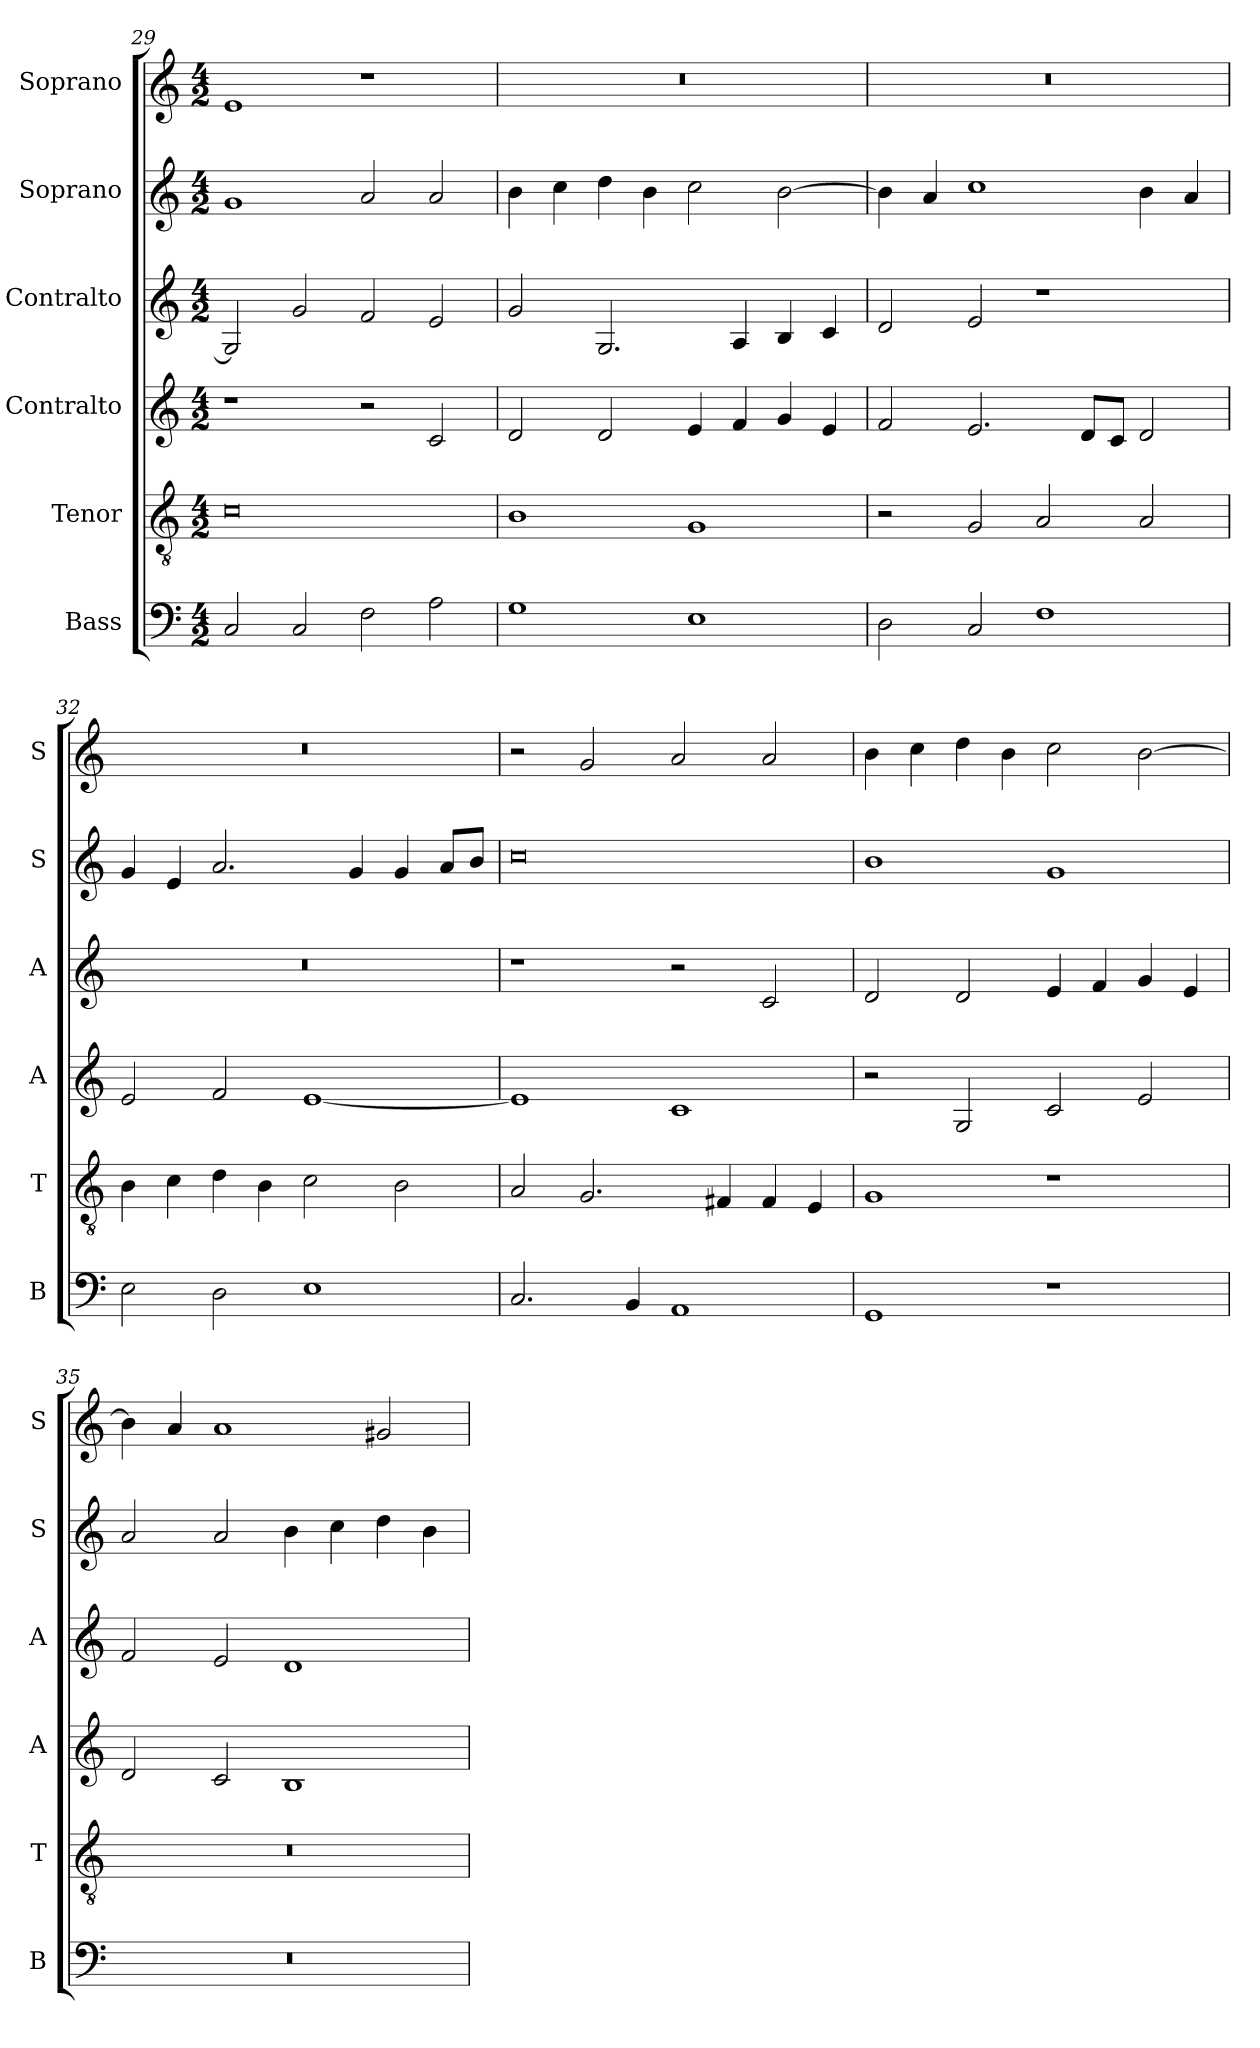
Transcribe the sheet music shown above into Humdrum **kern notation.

**kern	**kern	**kern	**kern	**kern	**kern
*part6	*part5	*part4	*part3	*part2	*part1
*staff6	*staff5	*staff4	*staff3	*staff2	*staff1
*I"Bass	*I"Tenor	*I"Contralto	*I"Contralto	*I"Soprano	*I"Soprano
*I'B	*I'T	*I'A	*I'A	*I'S	*I'S
*clefF4	*clefGv2	*clefG2	*clefG2	*clefG2	*clefG2
*k[]	*k[]	*k[]	*k[]	*k[]	*k[]
*E:phr	*E:phr	*E:phr	*E:phr	*E:phr	*E:phr
*M4/2	*M4/2	*M4/2	*M4/2	*M4/2	*M4/2
=29	=29	=29	=29	=29	=29
2C	0c	1r	2G]	1g	1e
2C	.	.	2g	.	.
2F	.	2r	2f	2a	1r
2A	.	2c	2e	2a	.
=30	=30	=30	=30	=30	=30
1G	1B	2d	2g	4b	0r
.	.	.	.	4cc	.
.	.	2d	2.G	4dd	.
.	.	.	.	4b	.
1E	1G	4e	.	2cc	.
.	.	4f	4A	.	.
.	.	4g	4B	[2b	.
.	.	4e	4c	.	.
=31	=31	=31	=31	=31	=31
2D	2r	2f	2d	4b]	0r
.	.	.	.	4a	.
2C	2G	2.e	2e	1cc	.
1F	2A	.	1r	.	.
.	.	8d/L	.	.	.
.	.	8c/J	.	.	.
.	2A	2d	.	4b	.
.	.	.	.	4a	.
=32	=32	=32	=32	=32	=32
2E	4B	2e	0r	4g	0r
.	4c	.	.	4e	.
2D	4d	2f	.	2.a	.
.	4B	.	.	.	.
1E	2c	[1e	.	.	.
.	.	.	.	4g	.
.	2B	.	.	4g	.
.	.	.	.	8a/L	.
.	.	.	.	8b/J	.
=33	=33	=33	=33	=33	=33
2.C	2A	1e]	1r	0cc	2r
.	2.G	.	.	.	2g
4BB	.	.	.	.	.
1AA	.	1c	2r	.	2a
.	4F#X	.	.	.	.
.	4F#	.	2c	.	2a
.	4E	.	.	.	.
=34	=34	=34	=34	=34	=34
1GG	1G	2r	2d	1b	4b
.	.	.	.	.	4cc
.	.	2G	2d	.	4dd
.	.	.	.	.	4b
1r	1r	2c	4e	1g	2cc
.	.	.	4f	.	.
.	.	2e	4g	.	[2b
.	.	.	4e	.	.
=35	=35	=35	=35	=35	=35
0r	0r	2d	2f	2a	4b]
.	.	.	.	.	4a
.	.	2c	2e	2a	1a
.	.	1B	1d	4b	.
.	.	.	.	4cc	.
.	.	.	.	4dd	2g#X
.	.	.	.	4b	.
=	=	=	=	=	=
*-	*-	*-	*-	*-	*-
